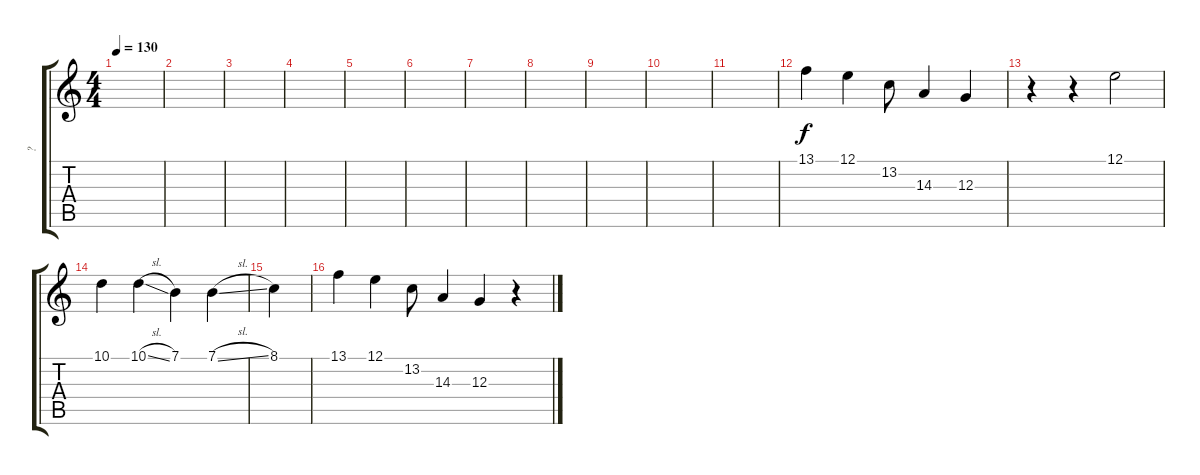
\track ("?" "?") {instrument harmonica}
\staff {score tabs}
\tuning (E4 B3 G3 D3 A2 E2) {hide}
\ts (4 4)
\tempo 130
\clef g2
\ks c
|
|
|
|
|
|
|
|
|
|
|
13.1.4 12.1.4 13.2.8 14.3.4 12.3.4 |
r.4 r.4 12.1.2 |
10.1.4 10.1{sl}.4 7.1.4 7.1{sl}.4 |
8.1.4 |
13.1.4 12.1.4 13.2.8 14.3.4 12.3.4 r.4
